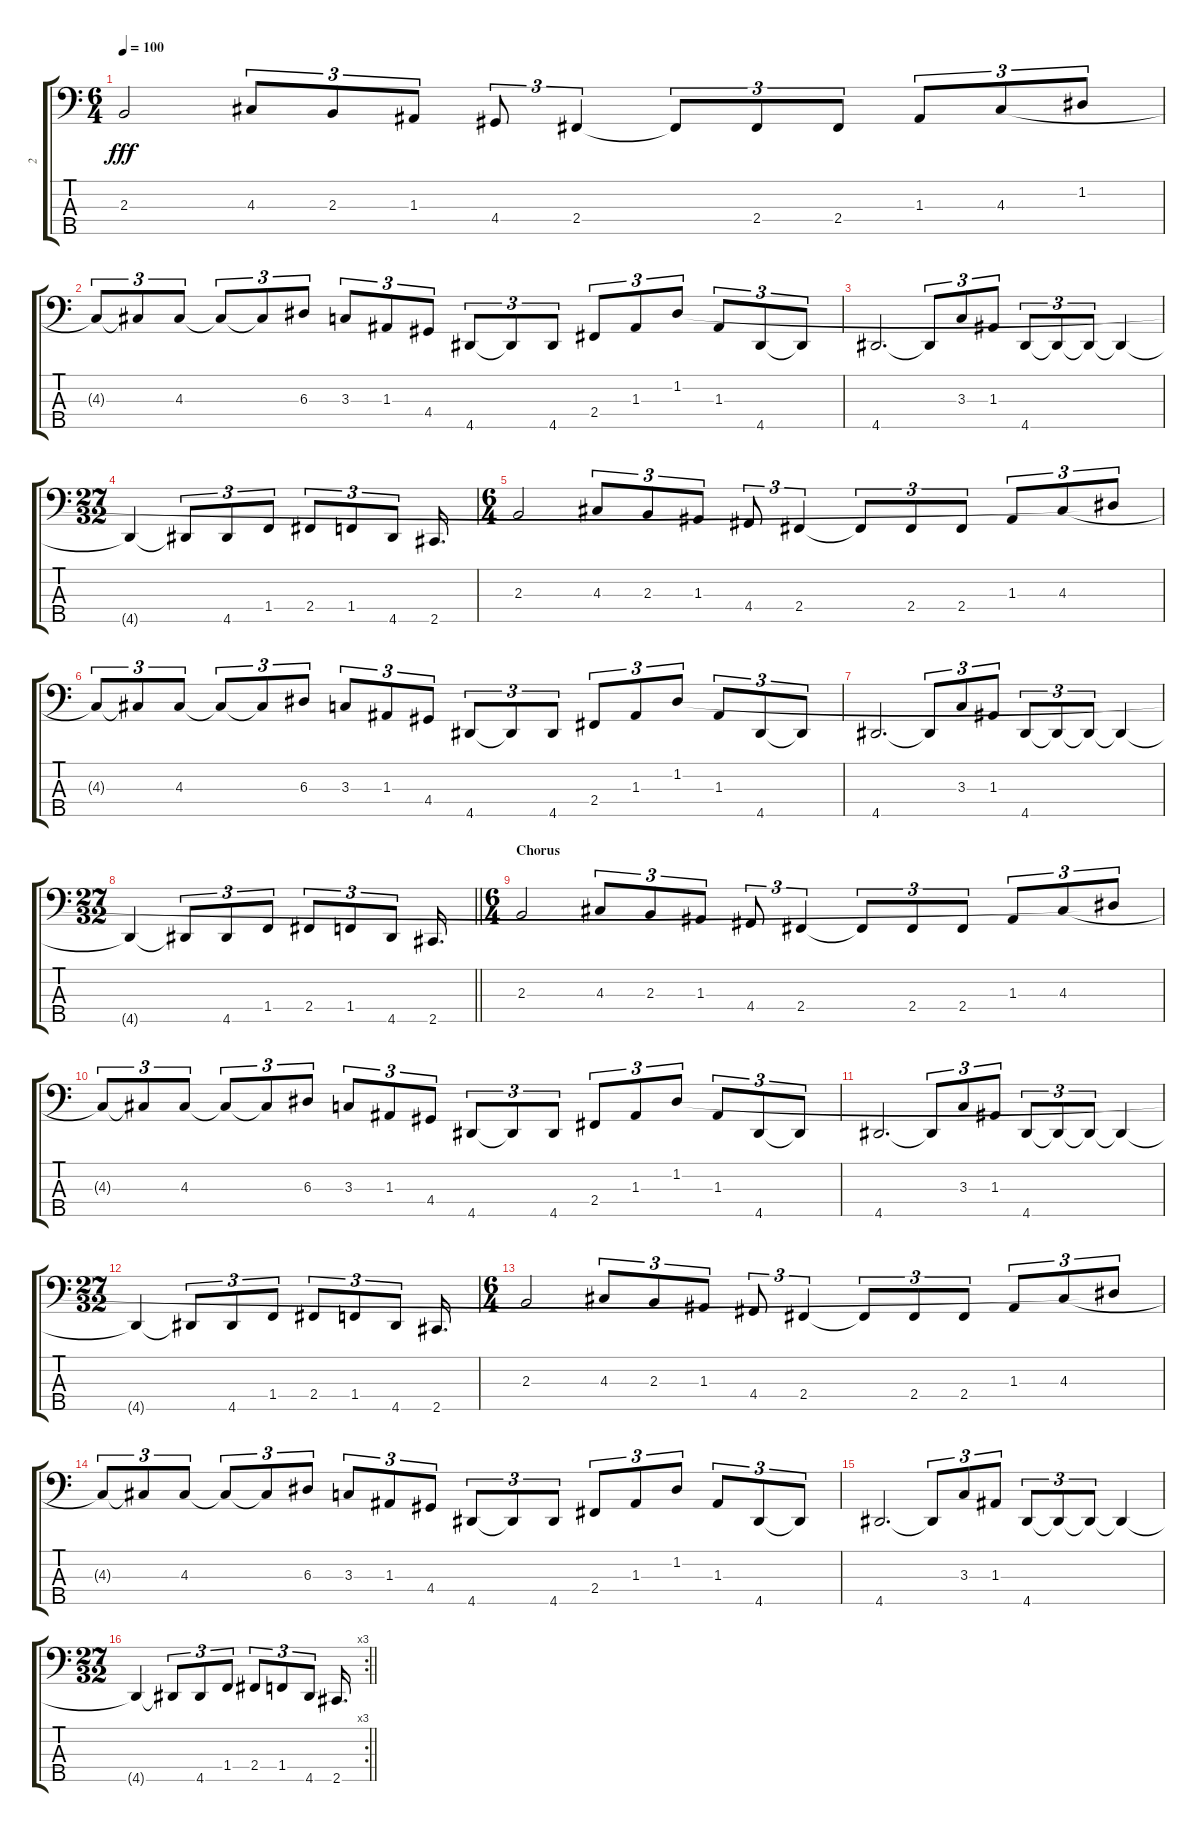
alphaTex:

\track ("2" "2") {instrument electricbassfinger}
\staff {score tabs}
\tuning (G2 D2 A1 E1 B0) {hide}
\ts (6 4)
\tempo 100
\clef f4
\ks c
2.3.2{dy fff} 4.3.8{tu (3 2)} 2.3.8{tu (3 2)} 1.3.8{tu (3 2)} 4.4.8{tu (3 2)} 2.4.4{tu (3 2)} 2.4{t}.8{tu (3 2)} 2.4.8{tu (3 2)} 2.4.8{tu (3 2)} 1.3.8{tu (3 2)} 4.3.8{tu (3 2)} 1.2{t}.8{tu (3 2)} |
4.3{t}.8{tu (3 2)} 4.3{t}.8{tu (3 2)} 4.3.8{tu (3 2)} 4.3{t}.8{tu (3 2)} 4.3{t}.8{tu (3 2)} 6.3.8{tu (3 2)} 3.3.8{tu (3 2)} 1.3.8{tu (3 2)} 4.4.8{tu (3 2)} 4.5.8{tu (3 2)} 4.5{t}.8{tu (3 2)} 4.5.8{tu (3 2)} 2.4.8{tu (3 2)} 1.3.8{tu (3 2)} 1.2.8{tu (3 2)} 1.3.8{tu (3 2)} 4.5.8{tu (3 2)} 4.5{t}.8{tu (3 2)} |
4.5.2{d} 4.5{t}.8{tu (3 2)} 3.3.8{tu (3 2)} 1.3.8{tu (3 2)} 4.5.8{tu (3 2)} 4.5{t}.8{tu (3 2)} 4.5{t}.8{tu (3 2)} 4.5{t}.4 |
\ts (27 32)
4.5{t}.4 4.5{t}.8{tu (3 2)} 4.5.8{tu (3 2)} 1.4.8{tu (3 2)} 2.4.8{tu (3 2)} 1.4.8{tu (3 2)} 4.5.8{tu (3 2)} 2.5.16{d} |
\ts (6 4)
2.3.2 4.3.8{tu (3 2)} 2.3.8{tu (3 2)} 1.3.8{tu (3 2)} 4.4.8{tu (3 2)} 2.4.4{tu (3 2)} 2.4{t}.8{tu (3 2)} 2.4.8{tu (3 2)} 2.4.8{tu (3 2)} 1.3.8{tu (3 2)} 4.3.8{tu (3 2)} 1.2{t}.8{tu (3 2)} |
4.3{t}.8{tu (3 2)} 4.3{t}.8{tu (3 2)} 4.3.8{tu (3 2)} 4.3{t}.8{tu (3 2)} 4.3{t}.8{tu (3 2)} 6.3.8{tu (3 2)} 3.3.8{tu (3 2)} 1.3.8{tu (3 2)} 4.4.8{tu (3 2)} 4.5.8{tu (3 2)} 4.5{t}.8{tu (3 2)} 4.5.8{tu (3 2)} 2.4.8{tu (3 2)} 1.3.8{tu (3 2)} 1.2.8{tu (3 2)} 1.3.8{tu (3 2)} 4.5.8{tu (3 2)} 4.5{t}.8{tu (3 2)} |
4.5.2{d} 4.5{t}.8{tu (3 2)} 3.3.8{tu (3 2)} 1.3.8{tu (3 2)} 4.5.8{tu (3 2)} 4.5{t}.8{tu (3 2)} 4.5{t}.8{tu (3 2)} 4.5{t}.4 |
\ts (27 32)
\barLineRight lightlight
4.5{t}.4 4.5{t}.8{tu (3 2)} 4.5.8{tu (3 2)} 1.4.8{tu (3 2)} 2.4.8{tu (3 2)} 1.4.8{tu (3 2)} 4.5.8{tu (3 2)} 2.5.16{d} |
\ts (6 4)
\section ("" "Chorus")
2.3.2 4.3.8{tu (3 2)} 2.3.8{tu (3 2)} 1.3.8{tu (3 2)} 4.4.8{tu (3 2)} 2.4.4{tu (3 2)} 2.4{t}.8{tu (3 2)} 2.4.8{tu (3 2)} 2.4.8{tu (3 2)} 1.3.8{tu (3 2)} 4.3.8{tu (3 2)} 1.2{t}.8{tu (3 2)} |
4.3{t}.8{tu (3 2)} 4.3{t}.8{tu (3 2)} 4.3.8{tu (3 2)} 4.3{t}.8{tu (3 2)} 4.3{t}.8{tu (3 2)} 6.3.8{tu (3 2)} 3.3.8{tu (3 2)} 1.3.8{tu (3 2)} 4.4.8{tu (3 2)} 4.5.8{tu (3 2)} 4.5{t}.8{tu (3 2)} 4.5.8{tu (3 2)} 2.4.8{tu (3 2)} 1.3.8{tu (3 2)} 1.2.8{tu (3 2)} 1.3.8{tu (3 2)} 4.5.8{tu (3 2)} 4.5{t}.8{tu (3 2)} |
4.5.2{d} 4.5{t}.8{tu (3 2)} 3.3.8{tu (3 2)} 1.3.8{tu (3 2)} 4.5.8{tu (3 2)} 4.5{t}.8{tu (3 2)} 4.5{t}.8{tu (3 2)} 4.5{t}.4 |
\ts (27 32)
4.5{t}.4 4.5{t}.8{tu (3 2)} 4.5.8{tu (3 2)} 1.4.8{tu (3 2)} 2.4.8{tu (3 2)} 1.4.8{tu (3 2)} 4.5.8{tu (3 2)} 2.5.16{d} |
\ts (6 4)
2.3.2 4.3.8{tu (3 2)} 2.3.8{tu (3 2)} 1.3.8{tu (3 2)} 4.4.8{tu (3 2)} 2.4.4{tu (3 2)} 2.4{t}.8{tu (3 2)} 2.4.8{tu (3 2)} 2.4.8{tu (3 2)} 1.3.8{tu (3 2)} 4.3.8{tu (3 2)} 1.2{t}.8{tu (3 2)} |
4.3{t}.8{tu (3 2)} 4.3{t}.8{tu (3 2)} 4.3.8{tu (3 2)} 4.3{t}.8{tu (3 2)} 4.3{t}.8{tu (3 2)} 6.3.8{tu (3 2)} 3.3.8{tu (3 2)} 1.3.8{tu (3 2)} 4.4.8{tu (3 2)} 4.5.8{tu (3 2)} 4.5{t}.8{tu (3 2)} 4.5.8{tu (3 2)} 2.4.8{tu (3 2)} 1.3.8{tu (3 2)} 1.2.8{tu (3 2)} 1.3.8{tu (3 2)} 4.5.8{tu (3 2)} 4.5{t}.8{tu (3 2)} |
4.5.2{d} 4.5{t}.8{tu (3 2)} 3.3.8{tu (3 2)} 1.3.8{tu (3 2)} 4.5.8{tu (3 2)} 4.5{t}.8{tu (3 2)} 4.5{t}.8{tu (3 2)} 4.5{t}.4 |
\rc 3
\ts (27 32)
\barLineRight lightlight
4.5{t}.4 4.5{t}.8{tu (3 2)} 4.5.8{tu (3 2)} 1.4.8{tu (3 2)} 2.4.8{tu (3 2)} 1.4.8{tu (3 2)} 4.5.8{tu (3 2)} 2.5.16{d}
